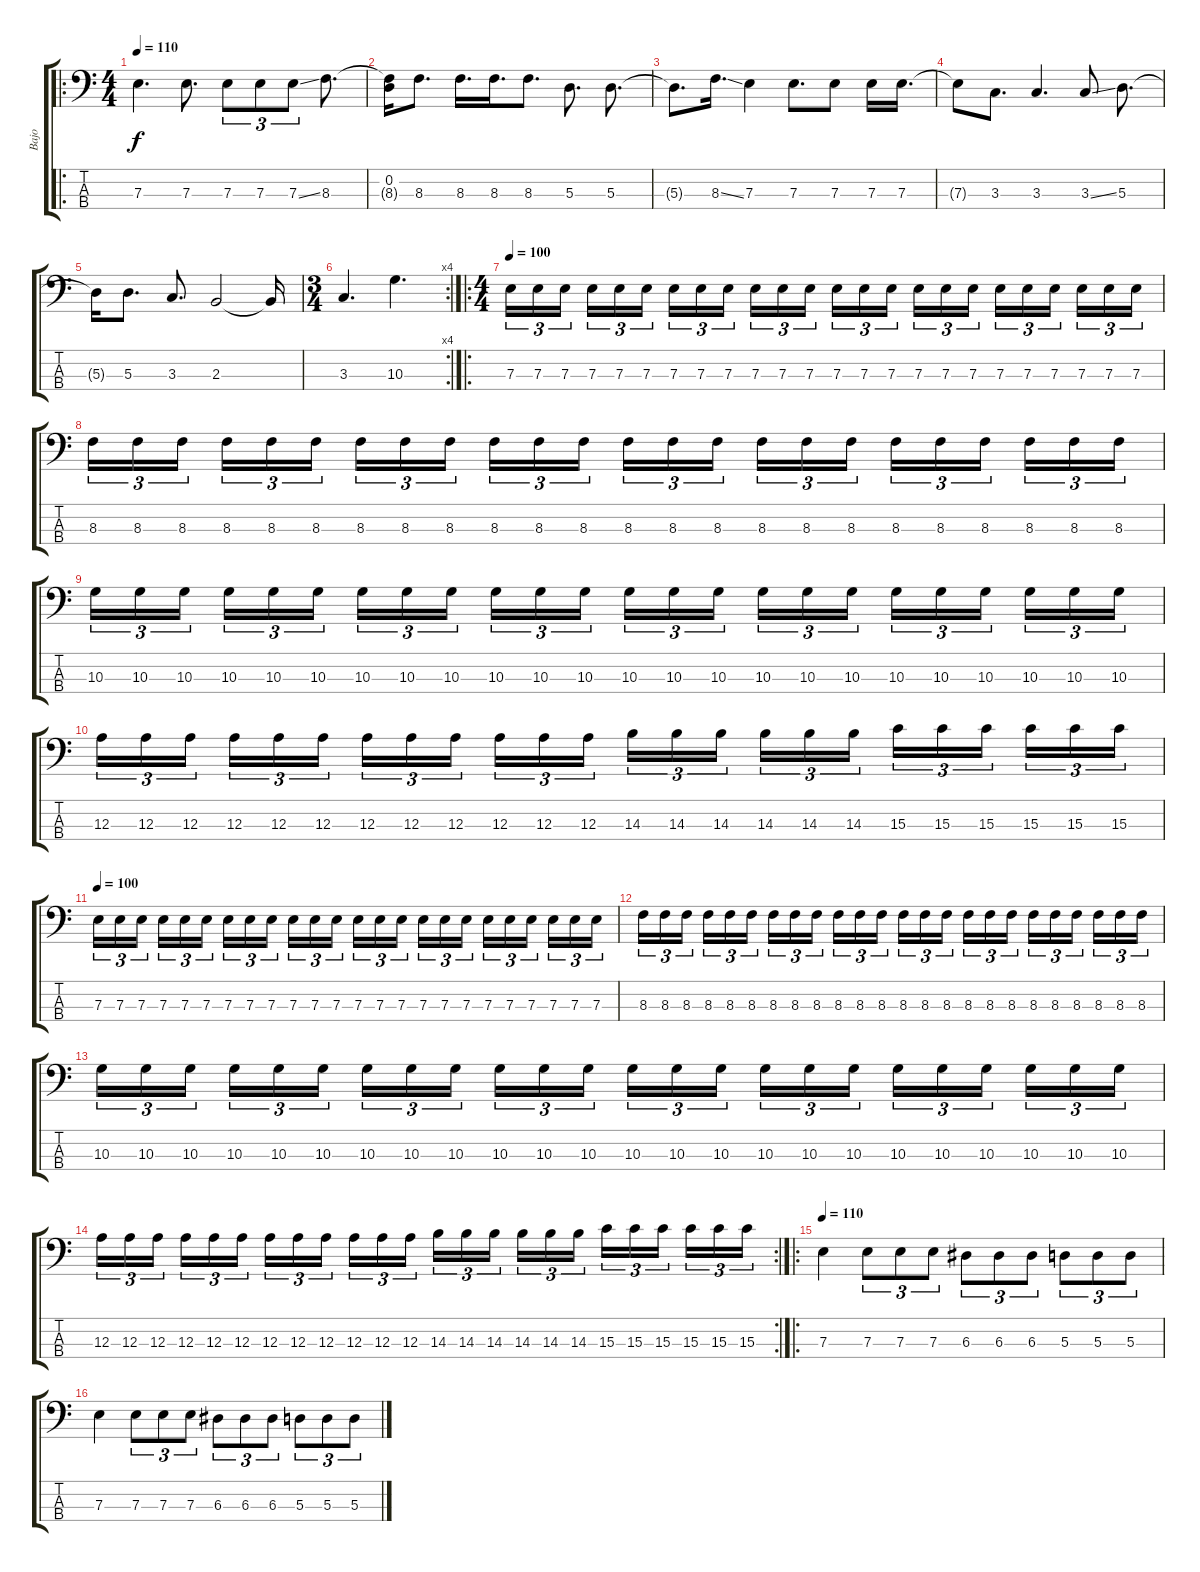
\track ("Bajo" "Bajo") {instrument electricbassfinger}
\staff {score tabs}
\tuning (G2 D2 A1 E1) {hide}
\ro
\ts (4 4)
\tempo 110
\clef f4
\ks c
7.3.4{d dy f} 7.3.8{d} 7.3.8{tu (3 2)} 7.3.8{tu (3 2)} 7.3{ss}.8{tu (3 2)} 8.3.8{d} |
(0.2 8.3{t}).16 8.3.8{d} 8.3.16{d} 8.3.16{d} 8.3.8{d} 5.3.8{d} 5.3.8{d} |
5.3{t}.8{d} 8.3{ss}.16{d} 7.3.4 7.3.8{d} 7.3.8 7.3.16 7.3.16{d} |
7.3{t}.8 3.3.8{d} 3.3.4{d} 3.3{ss}.8 5.3.8{d} |
5.3{t}.16 5.3.8{d} 3.3.8{d} 2.3.2 2.3{t}.16 |
\rc 4
\ts (3 4)
3.3.4{d} 10.3.4{d} |
\ro
\ts (4 4)
\tempo 100
7.3.16{tu (3 2)} 7.3.16{tu (3 2)} 7.3.16{tu (3 2) beam splitsecondary} 7.3.16{tu (3 2)} 7.3.16{tu (3 2)} 7.3.16{tu (3 2)} 7.3.16{tu (3 2)} 7.3.16{tu (3 2)} 7.3.16{tu (3 2) beam splitsecondary} 7.3.16{tu (3 2)} 7.3.16{tu (3 2)} 7.3.16{tu (3 2)} 7.3.16{tu (3 2)} 7.3.16{tu (3 2)} 7.3.16{tu (3 2) beam splitsecondary} 7.3.16{tu (3 2)} 7.3.16{tu (3 2)} 7.3.16{tu (3 2)} 7.3.16{tu (3 2)} 7.3.16{tu (3 2)} 7.3.16{tu (3 2) beam splitsecondary} 7.3.16{tu (3 2)} 7.3.16{tu (3 2)} 7.3.16{tu (3 2)} |
8.3.16{tu (3 2)} 8.3.16{tu (3 2)} 8.3.16{tu (3 2) beam splitsecondary} 8.3.16{tu (3 2)} 8.3.16{tu (3 2)} 8.3.16{tu (3 2)} 8.3.16{tu (3 2)} 8.3.16{tu (3 2)} 8.3.16{tu (3 2) beam splitsecondary} 8.3.16{tu (3 2)} 8.3.16{tu (3 2)} 8.3.16{tu (3 2)} 8.3.16{tu (3 2)} 8.3.16{tu (3 2)} 8.3.16{tu (3 2) beam splitsecondary} 8.3.16{tu (3 2)} 8.3.16{tu (3 2)} 8.3.16{tu (3 2)} 8.3.16{tu (3 2)} 8.3.16{tu (3 2)} 8.3.16{tu (3 2) beam splitsecondary} 8.3.16{tu (3 2)} 8.3.16{tu (3 2)} 8.3.16{tu (3 2)} |
10.3.16{tu (3 2)} 10.3.16{tu (3 2)} 10.3.16{tu (3 2) beam splitsecondary} 10.3.16{tu (3 2)} 10.3.16{tu (3 2)} 10.3.16{tu (3 2)} 10.3.16{tu (3 2)} 10.3.16{tu (3 2)} 10.3.16{tu (3 2) beam splitsecondary} 10.3.16{tu (3 2)} 10.3.16{tu (3 2)} 10.3.16{tu (3 2)} 10.3.16{tu (3 2)} 10.3.16{tu (3 2)} 10.3.16{tu (3 2) beam splitsecondary} 10.3.16{tu (3 2)} 10.3.16{tu (3 2)} 10.3.16{tu (3 2)} 10.3.16{tu (3 2)} 10.3.16{tu (3 2)} 10.3.16{tu (3 2) beam splitsecondary} 10.3.16{tu (3 2)} 10.3.16{tu (3 2)} 10.3.16{tu (3 2)} |
12.3.16{tu (3 2)} 12.3.16{tu (3 2)} 12.3.16{tu (3 2) beam splitsecondary} 12.3.16{tu (3 2)} 12.3.16{tu (3 2)} 12.3.16{tu (3 2)} 12.3.16{tu (3 2)} 12.3.16{tu (3 2)} 12.3.16{tu (3 2) beam splitsecondary} 12.3.16{tu (3 2)} 12.3.16{tu (3 2)} 12.3.16{tu (3 2)} 14.3.16{tu (3 2)} 14.3.16{tu (3 2)} 14.3.16{tu (3 2) beam splitsecondary} 14.3.16{tu (3 2)} 14.3.16{tu (3 2)} 14.3.16{tu (3 2)} 15.3.16{tu (3 2)} 15.3.16{tu (3 2)} 15.3.16{tu (3 2) beam splitsecondary} 15.3.16{tu (3 2)} 15.3.16{tu (3 2)} 15.3.16{tu (3 2)} |
\tempo 100
7.3.16{tu (3 2)} 7.3.16{tu (3 2)} 7.3.16{tu (3 2) beam splitsecondary} 7.3.16{tu (3 2)} 7.3.16{tu (3 2)} 7.3.16{tu (3 2)} 7.3.16{tu (3 2)} 7.3.16{tu (3 2)} 7.3.16{tu (3 2) beam splitsecondary} 7.3.16{tu (3 2)} 7.3.16{tu (3 2)} 7.3.16{tu (3 2)} 7.3.16{tu (3 2)} 7.3.16{tu (3 2)} 7.3.16{tu (3 2) beam splitsecondary} 7.3.16{tu (3 2)} 7.3.16{tu (3 2)} 7.3.16{tu (3 2)} 7.3.16{tu (3 2)} 7.3.16{tu (3 2)} 7.3.16{tu (3 2) beam splitsecondary} 7.3.16{tu (3 2)} 7.3.16{tu (3 2)} 7.3.16{tu (3 2)} |
8.3.16{tu (3 2)} 8.3.16{tu (3 2)} 8.3.16{tu (3 2) beam splitsecondary} 8.3.16{tu (3 2)} 8.3.16{tu (3 2)} 8.3.16{tu (3 2)} 8.3.16{tu (3 2)} 8.3.16{tu (3 2)} 8.3.16{tu (3 2) beam splitsecondary} 8.3.16{tu (3 2)} 8.3.16{tu (3 2)} 8.3.16{tu (3 2)} 8.3.16{tu (3 2)} 8.3.16{tu (3 2)} 8.3.16{tu (3 2) beam splitsecondary} 8.3.16{tu (3 2)} 8.3.16{tu (3 2)} 8.3.16{tu (3 2)} 8.3.16{tu (3 2)} 8.3.16{tu (3 2)} 8.3.16{tu (3 2) beam splitsecondary} 8.3.16{tu (3 2)} 8.3.16{tu (3 2)} 8.3.16{tu (3 2)} |
10.3.16{tu (3 2)} 10.3.16{tu (3 2)} 10.3.16{tu (3 2) beam splitsecondary} 10.3.16{tu (3 2)} 10.3.16{tu (3 2)} 10.3.16{tu (3 2)} 10.3.16{tu (3 2)} 10.3.16{tu (3 2)} 10.3.16{tu (3 2) beam splitsecondary} 10.3.16{tu (3 2)} 10.3.16{tu (3 2)} 10.3.16{tu (3 2)} 10.3.16{tu (3 2)} 10.3.16{tu (3 2)} 10.3.16{tu (3 2) beam splitsecondary} 10.3.16{tu (3 2)} 10.3.16{tu (3 2)} 10.3.16{tu (3 2)} 10.3.16{tu (3 2)} 10.3.16{tu (3 2)} 10.3.16{tu (3 2) beam splitsecondary} 10.3.16{tu (3 2)} 10.3.16{tu (3 2)} 10.3.16{tu (3 2)} |
\rc 2
12.3.16{tu (3 2)} 12.3.16{tu (3 2)} 12.3.16{tu (3 2) beam splitsecondary} 12.3.16{tu (3 2)} 12.3.16{tu (3 2)} 12.3.16{tu (3 2)} 12.3.16{tu (3 2)} 12.3.16{tu (3 2)} 12.3.16{tu (3 2) beam splitsecondary} 12.3.16{tu (3 2)} 12.3.16{tu (3 2)} 12.3.16{tu (3 2)} 14.3.16{tu (3 2)} 14.3.16{tu (3 2)} 14.3.16{tu (3 2) beam splitsecondary} 14.3.16{tu (3 2)} 14.3.16{tu (3 2)} 14.3.16{tu (3 2)} 15.3.16{tu (3 2)} 15.3.16{tu (3 2)} 15.3.16{tu (3 2) beam splitsecondary} 15.3.16{tu (3 2)} 15.3.16{tu (3 2)} 15.3.16{tu (3 2)} |
\ro
\tempo 110
7.3.4 7.3.8{tu (3 2)} 7.3.8{tu (3 2)} 7.3.8{tu (3 2)} 6.3.8{tu (3 2)} 6.3.8{tu (3 2)} 6.3.8{tu (3 2)} 5.3.8{tu (3 2)} 5.3.8{tu (3 2)} 5.3.8{tu (3 2)} |
7.3.4 7.3.8{tu (3 2)} 7.3.8{tu (3 2)} 7.3.8{tu (3 2)} 6.3.8{tu (3 2)} 6.3.8{tu (3 2)} 6.3.8{tu (3 2)} 5.3.8{tu (3 2)} 5.3.8{tu (3 2)} 5.3.8{tu (3 2)}
